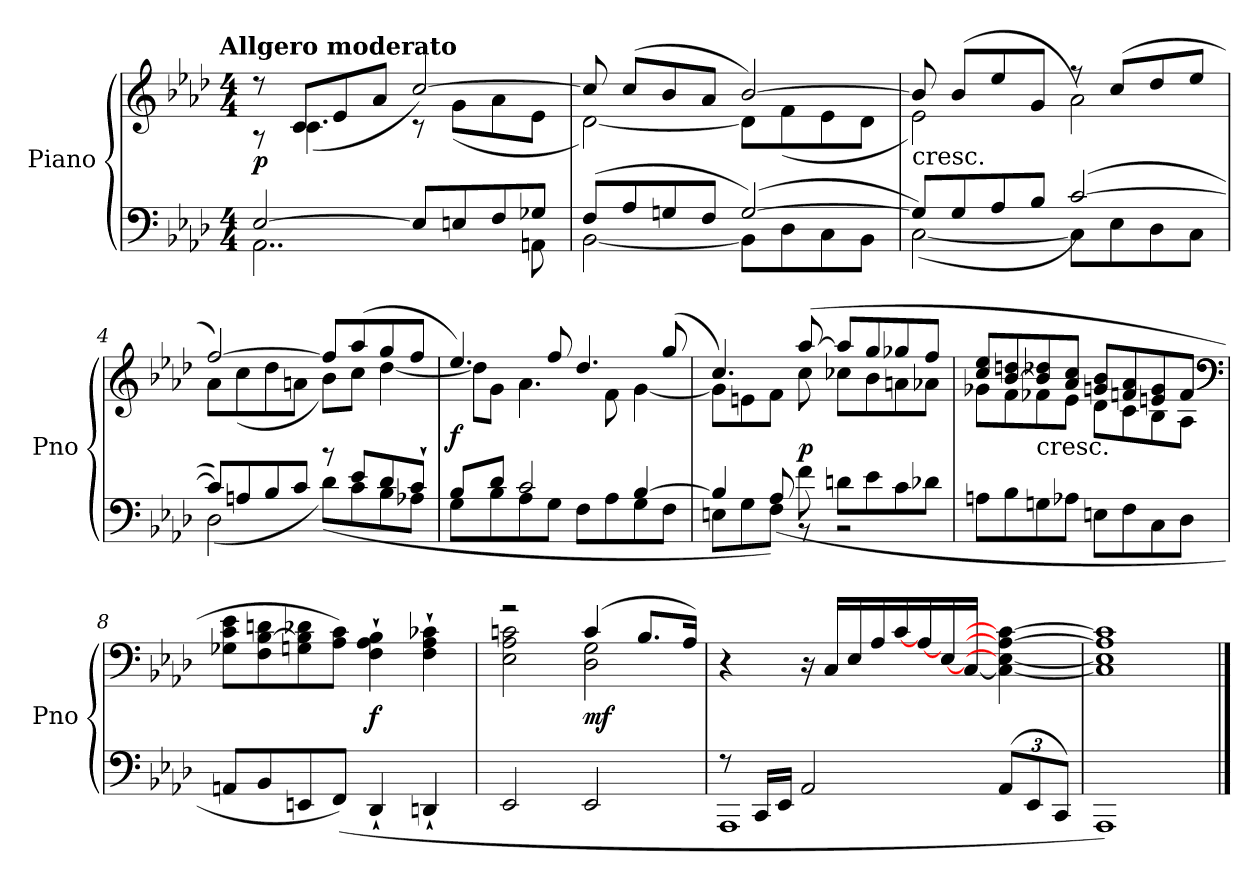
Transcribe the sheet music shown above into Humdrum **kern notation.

**kern	**kern	**dynam
*part1	*part1	*part1
*staff2	*staff1	*staff1/2
*I"Piano	*	*
*I'Pno	*	*
*clefF4	*clefG2	*
*k[b-e-a-d-]	*k[b-e-a-d-]	*
*A-:	*A-:	*
!!LO:TX:omd:t=Allgero moderato
*M4/4	*M4/4	*
*MM120	*MM120	*
=1	=1	=1
*^	*^	*
[2E-/	2..AA-\	8r	8r	p
.	.	8c/L	(4.c\	.
.	.	8e-/	.	.
.	.	8a-/J	.	.
8E-/L]	.	[2cc/)	8r	.
8En/	.	.	(8g\L	.
8F/	.	.	8a-\	.
8G-X/J	8AAn\	.	8e-\J	.
=2	=2	=2	=2	=2
(8F/L	[2BB-\	8cc/]	[2d-\)	.
8A-/	.	(8cc/L	.	.
8Gn/	.	8b-/	.	.
8F/J	.	8a-/J	.	.
([2G/)	8BB-\L]	[2b-/)	8d-\L]	.
.	8D-\	.	(8f\	.
.	8C\	.	8e-\	.
.	8BB-\J	.	8d-\J	.
=3	=3	=3	=3	=3
!	!	!LO:TX:c:t=cresc.	!	!
8G/L]	([2C\)	8b-/]	2e-\)	.
8G/	.	(8b-/L	.	.
8A-/	.	8ee-/	.	.
8B-/J	.	8g/J	.	.
([2c/)	8C\L]	8r	2a-\)	.
.	8E-\	(8cc/L	.	.
.	8D-\	8dd-/	.	.
.	8C\J	8ee-/J	.	.
=4	=4	=4	=4	=4
8c/L]	(2D-\)	[2ff/)	8a-\L	.
8An/	.	.	(8cc\	.
8B-/	.	.	8dd-\	.
8c/J	.	.	8an\J	.
8r	(8d-\L)	8ff/L]	8b-\L)	.
8e-/L	8c\	(8aa-/	8cc\J	.
8d-/	8B-\	8gg/	[4dd-\	.
8c`/J	8A-X\J	8ff/J	.	.
=5	=5	=5	=5	=5
8B-/L	8G\L	4.ee-/)	8dd-\L]	f
8d-/J	8B-\	.	8g\J	.
2c/	8A-\	.	4.a-\	.
.	8G\J	8ff/	.	.
.	8F\L	4.dd-/	.	.
.	8A-\	.	8f\	.
[4B-/	8G\	.	[4g\	.
.	8F\J	(8gg/	.	.
=6	=6	=6	=6	=6
4B-/]	8En\L	4.cc/)	8g\L]	.
.	8G\	.	8en\	.
8A-/	(8F\J)	.	8f\J	.
8f\	8r	([8aa-/	8cc\	p
8dn\L	2r	8aa-/L]	8cc-X\L	.
8e-\	.	8gg/	8b-\	.
8c\	.	8gg-X/	8an\	.
8d-X\J	.	8ff/J	8a-X\J	.
*v	*v	*	*	*
=7	=7	=7	=7
8An\L	8cc/ 8ee-/L	8g-X\L	.
8B-\	[8b-/ 8ddn/	8f\	.
!	!LO:TX:c:t=cresc.	!	!
8Gn\	8b-]/ 8dd-X/	8f-X\	.
8A-X\J	8a-/ 8cc/J	8e-\J	.
8En\L	8gn/ 8b-/L	8d-\L	.
8F\	8fn/ 8a-/	8c\	.
8C\	8en/ 8g/	8B-\	.
8D-\J	8f/J	8A-\J	.
*	*v	*v	*
*	*clefF4	*
=8	=8	=8
8AAn/L	8G-X\ 8c\ 8e-\L	.
8BB-/	8F\ [8B-\ 8dn\	.
8EEn/	8Gn\ 8B-]\ 8d-X\	.
(8FF/J)	8A-\ 8c\J)	.
4DD-`/	4F`\ 4A-`\ 4B-`\	f
4DDn`/	4F`\ 4A-`\ 4c-X`\	.
=9	=9	=9
*	*^	*
2EE-/	2r	2E-\ 2A-\ 2cn\	.
2EE-/	(4c/	2D-\ 2G\	mf
.	8.B-/L	.	.
.	16A-/Jk)	.	.
*	*v	*v	*
=10	=10	=10
*^	*	*
8r	1AAA-	4r	.
16CC/LL	.	.	.
16EE-/JJ	.	.	.
2AA-/	.	16r	.
.	.	16C/LL	.
.	.	16E-/	.
.	.	16A-/	.
.	.	[16c/	.
.	.	[16A-/	.
.	.	[16E-/	.
.	.	[16C/JJ	.
(12AA-/L	.	4C_\ 4E-_\ 4A-_\ 4c_\	.
12EE-/	.	.	.
12CC/J)	.	.	.
*v	*v	*	*
=11	=11	=11
1AAA-)	1C] 1E-] 1A-] 1c]	.
==	==	==
*-	*-	*-
